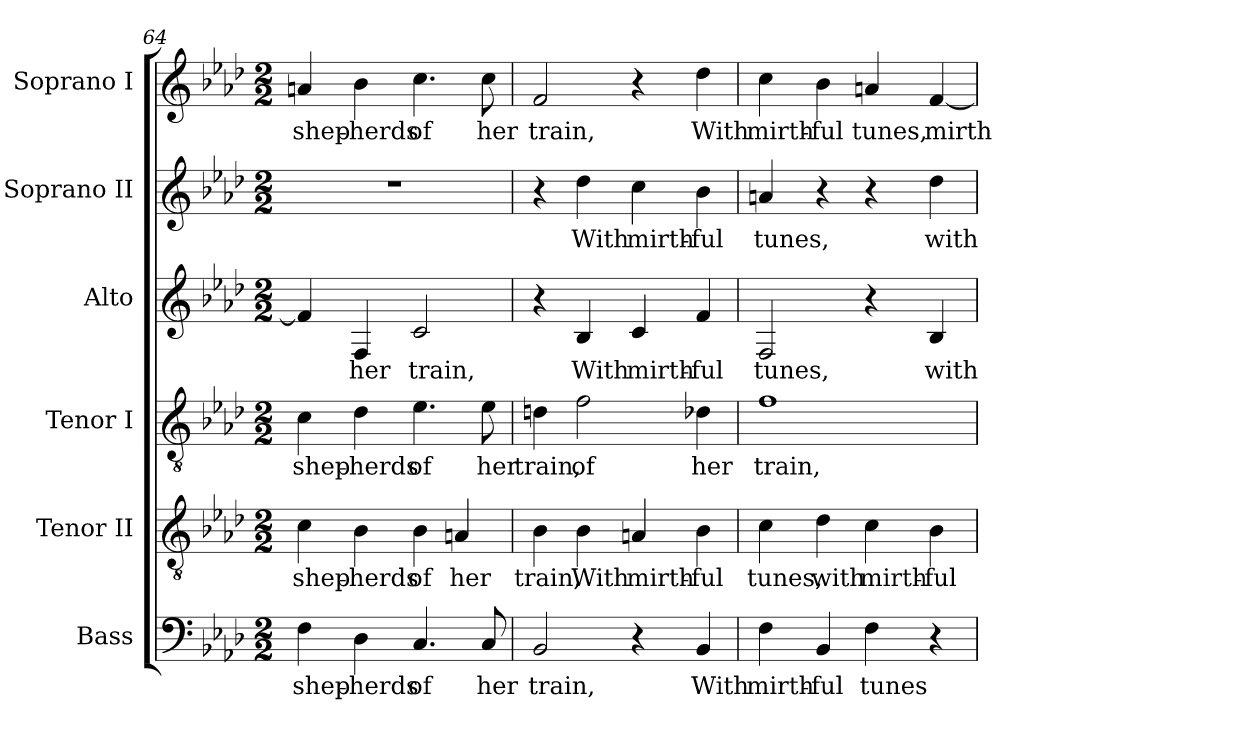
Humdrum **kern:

**kern	**text	**kern	**text	**kern	**text	**kern	**text	**kern	**text	**kern	**text
*part6	*part6	*part5	*part5	*part4	*part4	*part3	*part3	*part2	*part2	*part1	*part1
*staff6	*staff6	*staff5	*staff5	*staff4	*staff4	*staff3	*staff3	*staff2	*staff2	*staff1	*staff1
*I"Bass	*	*I"Tenor II	*	*I"Tenor I	*	*I"Alto	*	*I"Soprano II	*	*I"Soprano I	*
*I'B.	*	*I'T. II	*	*I'T. I	*	*I'A.	*	*I'S. II	*	*I'S. I	*
*clefF4	*	*clefGv2	*	*clefGv2	*	*clefG2	*	*clefG2	*	*clefG2	*
*	*	*ITrd7c12	*	*ITrd7c12	*	*	*	*	*	*	*
*k[b-e-a-d-]	*	*k[b-e-a-d-]	*	*k[b-e-a-d-]	*	*k[b-e-a-d-]	*	*k[b-e-a-d-]	*	*k[b-e-a-d-]	*
*A-:	*	*A-:	*	*A-:	*	*A-:	*	*A-:	*	*A-:	*
*M2/2	*	*M2/2	*	*M2/2	*	*M2/2	*	*M2/2	*	*M2/2	*
=64	=64	=64	=64	=64	=64	=64	=64	=64	=64	=64	=64
!	!LO:LY:b:color=#000000	!	!	!	!	!	!	!	!	!	!
!	!	!	!LO:LY:b:color=#000000	!	!	!	!	!	!	!	!
!	!	!	!	!	!LO:LY:b:color=#000000	!	!	!	!	!	!
!	!	!	!	!	!	!	!	!	!	!	!LO:LY:b:color=#000000
4Fi\	shep-	4Ci\	shep-	4Ci\	shep-	4fi/]	.	1r	.	4ani/	shep-
!	!LO:LY:b:color=#000000	!	!	!	!	!	!	!	!	!	!
!	!	!	!LO:LY:b:color=#000000	!	!	!	!	!	!	!	!
!	!	!	!	!	!LO:LY:b:color=#000000	!	!	!	!	!	!
!	!	!	!	!	!	!	!LO:LY:b:color=#000000	!	!	!	!
!	!	!	!	!	!	!	!	!	!	!	!LO:LY:b:color=#000000
4D-i\	-herds	4BB-i\	-herds	4D-i\	-herds	4Fi/	her	.	.	4b-i\	-herds
!	!LO:LY:b:color=#000000	!	!	!	!	!	!	!	!	!	!
!	!	!	!LO:LY:b:color=#000000	!	!	!	!	!	!	!	!
!	!	!	!	!	!LO:LY:b:color=#000000	!	!	!	!	!	!
!	!	!	!	!	!	!	!LO:LY:b:color=#000000	!	!	!	!
!	!	!	!	!	!	!	!	!	!	!	!LO:LY:b:color=#000000
4.Ci/	of	4BB-i\	of	4.E-i\	of	2ci/	train,	.	.	4.cci\	of
!	!	!	!LO:LY:b:color=#000000	!	!	!	!	!	!	!	!
.	.	4AAni/	her	.	.	.	.	.	.	.	.
!	!LO:LY:b:color=#000000	!	!	!	!	!	!	!	!	!	!
!	!	!	!	!	!LO:LY:b:color=#000000	!	!	!	!	!	!
!	!	!	!	!	!	!	!	!	!	!	!LO:LY:b:color=#000000
8Ci/	her	.	.	8E-i\	her	.	.	.	.	8cci\	her
=65	=65	=65	=65	=65	=65	=65	=65	=65	=65	=65	=65
!	!LO:LY:b:color=#000000	!	!	!	!	!	!	!	!	!	!
!	!	!	!LO:LY:b:color=#000000	!	!	!	!	!	!	!	!
!	!	!	!	!	!LO:LY:b:color=#000000	!	!	!	!	!	!
!	!	!	!	!	!	!	!	!	!	!	!LO:LY:b:color=#000000
2BB-i/	train,	4BB-i\	train,	4Dni\	train,	4r	.	4r	.	2fi/	train,
!	!	!	!LO:LY:b:color=#000000	!	!	!	!	!	!	!	!
!	!	!	!	!	!LO:LY:b:color=#000000	!	!	!	!	!	!
!	!	!	!	!	!	!	!LO:LY:b:color=#000000	!	!	!	!
!	!	!	!	!	!	!	!	!	!LO:LY:b:color=#000000	!	!
.	.	4BB-i\	With	2Fi\	of	4B-i/	With	4dd-i\	With	.	.
!	!	!	!LO:LY:b:color=#000000	!	!	!	!	!	!	!	!
!	!	!	!	!	!	!	!LO:LY:b:color=#000000	!	!	!	!
!	!	!	!	!	!	!	!	!	!LO:LY:b:color=#000000	!	!
4r	.	4AAni/	mirth-	.	.	4ci/	mirth-	4cci\	mirth-	4r	.
!	!LO:LY:b:color=#000000	!	!	!	!	!	!	!	!	!	!
!	!	!	!LO:LY:b:color=#000000	!	!	!	!	!	!	!	!
!	!	!	!	!	!LO:LY:b:color=#000000	!	!	!	!	!	!
!	!	!	!	!	!	!	!LO:LY:b:color=#000000	!	!	!	!
!	!	!	!	!	!	!	!	!	!LO:LY:b:color=#000000	!	!
!	!	!	!	!	!	!	!	!	!	!	!LO:LY:b:color=#000000
4BB-i/	With	4BB-i\	-ful	4D-Xi\	her	4fi/	-ful	4b-i\	-ful	4dd-i\	With
!!LO:PB:g=z
=66	=66	=66	=66	=66	=66	=66	=66	=66	=66	=66	=66
!	!LO:LY:b:color=#000000	!	!	!	!	!	!	!	!	!	!
!	!	!	!LO:LY:b:color=#000000	!	!	!	!	!	!	!	!
!	!	!	!	!	!LO:LY:b:color=#000000	!	!	!	!	!	!
!	!	!	!	!	!	!	!LO:LY:b:color=#000000	!	!	!	!
!	!	!	!	!	!	!	!	!	!LO:LY:b:color=#000000	!	!
!	!	!	!	!	!	!	!	!	!	!	!LO:LY:b:color=#000000
4Fi\	mirth-	4Ci\	tunes,	1Fi	train,	2Fi/	tunes,	4ani/	tunes,	4cci\	mirth-
!	!LO:LY:b:color=#000000	!	!	!	!	!	!	!	!	!	!
!	!	!	!LO:LY:b:color=#000000	!	!	!	!	!	!	!	!
!	!	!	!	!	!	!	!	!	!	!	!LO:LY:b:color=#000000
4BB-i/	-ful	4D-i\	with	.	.	.	.	4r	.	4b-i\	-ful
!	!LO:LY:b:color=#000000	!	!	!	!	!	!	!	!	!	!
!	!	!	!LO:LY:b:color=#000000	!	!	!	!	!	!	!	!
!	!	!	!	!	!	!	!	!	!	!	!LO:LY:b:color=#000000
4Fi\	tunes	4Ci\	mirth-	.	.	4r	.	4r	.	4ani/	tunes,
!	!	!	!LO:LY:b:color=#000000	!	!	!	!	!	!	!	!
!	!	!	!	!	!	!	!LO:LY:b:color=#000000	!	!	!	!
!	!	!	!	!	!	!	!	!	!LO:LY:b:color=#000000	!	!
!	!	!	!	!	!	!	!	!	!	!	!LO:LY:b:color=#000000
4r	.	4BB-i\	-ful	.	.	4B-i/	with	4dd-i\	with	[<4fi/	mirth-
=	=	=	=	=	=	=	=	=	=	=	=
*-	*-	*-	*-	*-	*-	*-	*-	*-	*-	*-	*-
